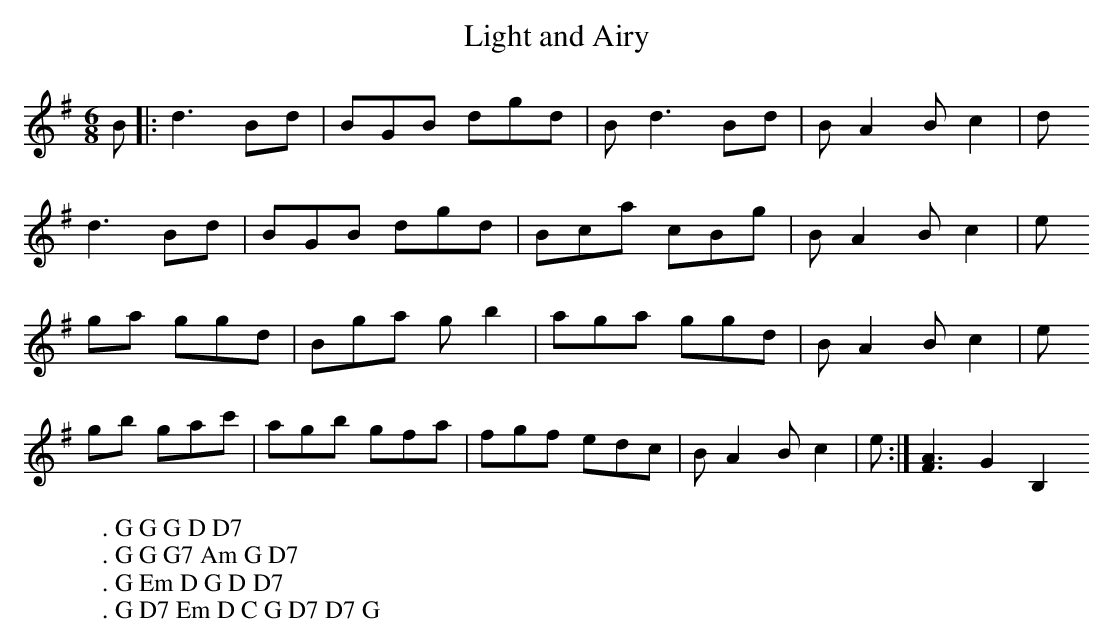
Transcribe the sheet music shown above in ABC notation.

X:1
T:Light and Airy
M:6/8
L:1/8
K:G
B|:d3Bd|BGB dgd|Bd3Bd|BA2 Bc2|d
W:. G G G D D7
d3Bd|BGB dgd|Bca cBg|BA2 Bc2|e
W:. G G G7 Am G D7
ga ggd|Bga gb2|aga ggd|BA2 Bc2|e
W:. G Em D G D D7
gb gac'|agb gfa|fgf edc|BA2 Bc2|e:|[A3F3]G2 B,2
W:. G D7 Em D C G D7 D7 G
